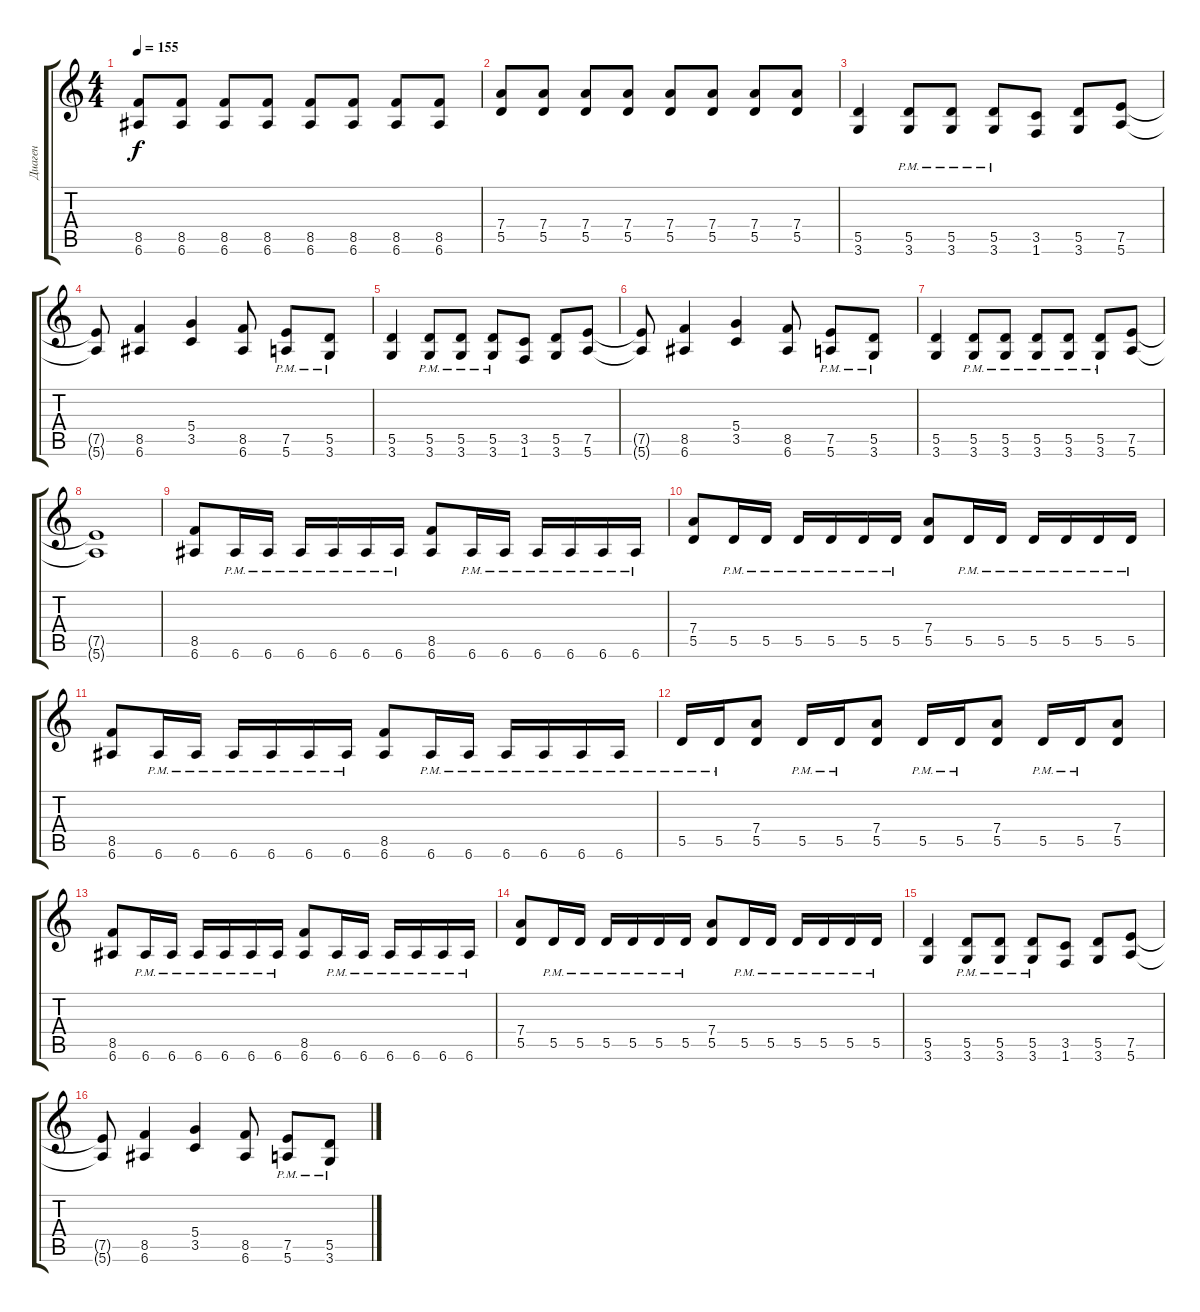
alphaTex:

\track ("Диаген" "Диаген") {instrument overdrivenguitar}
\staff {score tabs}
\tuning (E4 B3 G3 D3 A2 E2) {hide}
\ts (4 4)
\tempo 155
\clef g2
\ks c
(8.5 6.6).8{dy f} (8.5 6.6).8 (8.5 6.6).8 (8.5 6.6).8 (8.5 6.6).8 (8.5 6.6).8 (8.5 6.6).8 (8.5 6.6).8 |
(7.4 5.5).8 (7.4 5.5).8 (7.4 5.5).8 (7.4 5.5).8 (7.4 5.5).8 (7.4 5.5).8 (7.4 5.5).8 (7.4 5.5).8 |
(5.5 3.6).4 (5.5{pm} 3.6{pm}).8 (5.5{pm} 3.6{pm}).8 (5.5{pm} 3.6{pm}).8 (3.5 1.6).8 (5.5 3.6).8 (7.5 5.6).8 |
(7.5{t} 5.6{t}).8 (8.5 6.6).4 (5.4 3.5).4 (8.5 6.6).8 (7.5{pm} 5.6).8 (5.5{pm} 3.6{pm}).8 |
(5.5 3.6).4 (5.5{pm} 3.6{pm}).8 (5.5{pm} 3.6{pm}).8 (5.5{pm} 3.6{pm}).8 (3.5 1.6).8 (5.5 3.6).8 (7.5 5.6).8 |
(7.5{t} 5.6{t}).8 (8.5 6.6).4 (5.4 3.5).4 (8.5 6.6).8 (7.5{pm} 5.6).8 (5.5{pm} 3.6{pm}).8 |
(5.5 3.6).4 (5.5{pm} 3.6{pm}).8 (5.5{pm} 3.6{pm}).8 (5.5{pm} 3.6{pm}).8 (5.5{pm} 3.6{pm}).8 (5.5{pm} 3.6{pm}).8 (7.5 5.6).8 |
(7.5{t} 5.6{t}).1 |
(8.5 6.6).8 6.6{pm}.16 6.6{pm}.16 6.6{pm}.16 6.6{pm}.16 6.6{pm}.16 6.6{pm}.16 (8.5 6.6).8 6.6{pm}.16 6.6{pm}.16 6.6{pm}.16 6.6{pm}.16 6.6{pm}.16 6.6{pm}.16 |
(7.4 5.5).8 5.5{pm}.16 5.5{pm}.16 5.5{pm}.16 5.5{pm}.16 5.5{pm}.16 5.5{pm}.16 (7.4 5.5).8 5.5{pm}.16 5.5{pm}.16 5.5{pm}.16 5.5{pm}.16 5.5{pm}.16 5.5{pm}.16 |
(8.5 6.6).8 6.6{pm}.16 6.6{pm}.16 6.6{pm}.16 6.6{pm}.16 6.6{pm}.16 6.6{pm}.16 (8.5 6.6).8 6.6{pm}.16 6.6{pm}.16 6.6{pm}.16 6.6{pm}.16 6.6{pm}.16 6.6{pm}.16 |
5.5{pm}.16 5.5{pm}.16 (7.4 5.5).8 5.5{pm}.16 5.5{pm}.16 (7.4 5.5).8 5.5{pm}.16 5.5{pm}.16 (7.4 5.5).8 5.5{pm}.16 5.5{pm}.16 (7.4 5.5).8 |
(8.5 6.6).8 6.6{pm}.16 6.6{pm}.16 6.6{pm}.16 6.6{pm}.16 6.6{pm}.16 6.6{pm}.16 (8.5 6.6).8 6.6{pm}.16 6.6{pm}.16 6.6{pm}.16 6.6{pm}.16 6.6{pm}.16 6.6{pm}.16 |
(7.4 5.5).8 5.5{pm}.16 5.5{pm}.16 5.5{pm}.16 5.5{pm}.16 5.5{pm}.16 5.5{pm}.16 (7.4 5.5).8 5.5{pm}.16 5.5{pm}.16 5.5{pm}.16 5.5{pm}.16 5.5{pm}.16 5.5{pm}.16 |
(5.5 3.6).4 (5.5{pm} 3.6{pm}).8 (5.5{pm} 3.6{pm}).8 (5.5{pm} 3.6{pm}).8 (3.5 1.6).8 (5.5 3.6).8 (7.5 5.6).8 |
(7.5{t} 5.6{t}).8 (8.5 6.6).4 (5.4 3.5).4 (8.5 6.6).8 (7.5{pm} 5.6).8 (5.5{pm} 3.6{pm}).8
